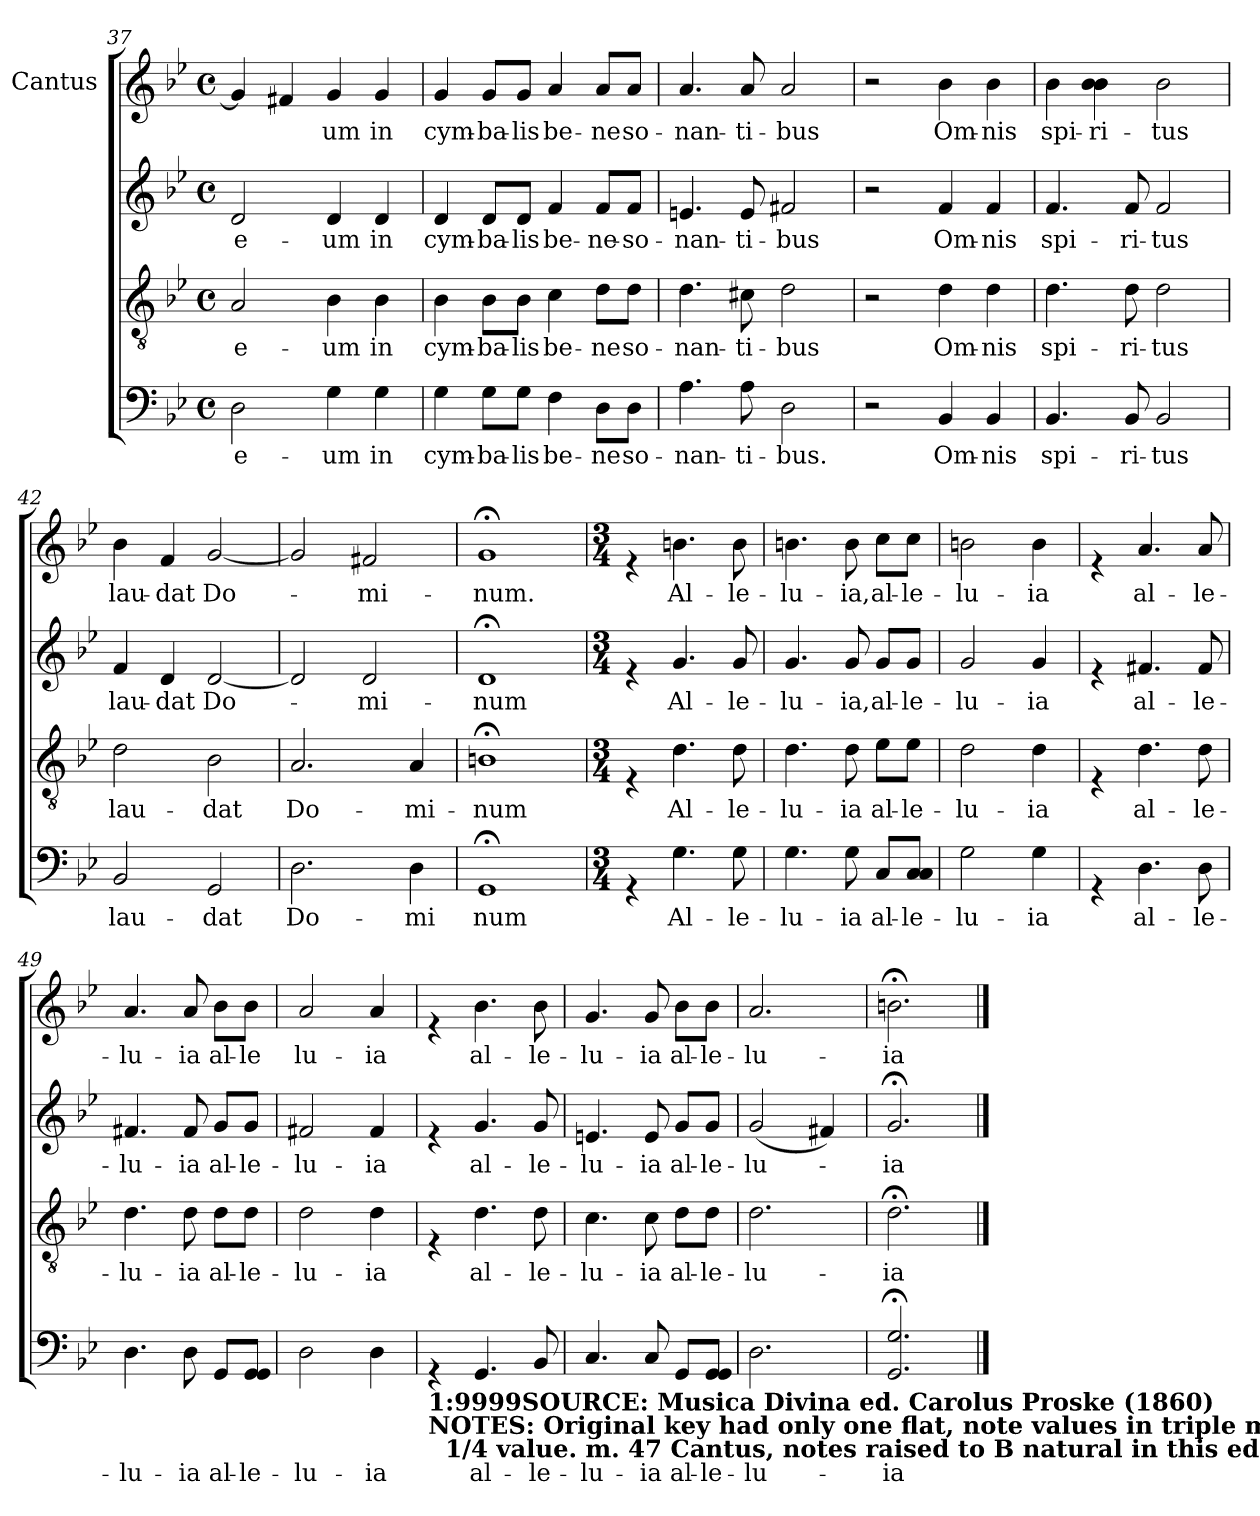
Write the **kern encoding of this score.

**kern	**text	**kern	**text	**kern	**text	**kern	**text
*part4	*part4	*part3	*part3	*part2	*part2	*part1	*part1
*staff4	*staff4	*staff3	*staff3	*staff2	*staff2	*staff1	*staff1
*	*	*	*	*	*	*I"Cantus	*
*clefF4	*	*clefGv2	*	*clefG2	*	*clefG2	*
*k[b-e-]	*	*k[b-e-]	*	*k[b-e-]	*	*k[b-e-]	*
*B-:	*	*B-:	*	*B-:	*	*B-:	*
*M4/4	*	*M4/4	*	*M4/4	*	*M4/4	*
*met(c)	*	*met(c)	*	*met(c)	*	*met(c)	*
=37	=37	=37	=37	=37	=37	=37	=37
!	!LO:LY:b	!	!LO:LY:b	!	!LO:LY:b	!	!
2D\	e-	2A/	e-	2d/	e-	4g/]	.
.	.	.	.	.	.	4f#X/	.
!	!LO:LY:b	!	!LO:LY:b	!	!LO:LY:b	!	!LO:LY:b
4G\	-um	4B-\	-um	4d/	-um	4g/	-um
!	!LO:LY:b	!	!LO:LY:b	!	!LO:LY:b	!	!LO:LY:b
4G\	in	4B-\	in	4d/	in	4g/	in
!!LO:PB:g=z
=38	=38	=38	=38	=38	=38	=38	=38
!	!LO:LY:b	!	!LO:LY:b	!	!LO:LY:b	!	!LO:LY:b
4G\	cym-	4B-\	cym-	4d/	cym-	4g/	cym-
!	!LO:LY:b	!	!LO:LY:b	!	!LO:LY:b	!	!LO:LY:b
8G\L	-ba-	8B-\L	-ba-	8d/L	-ba-	8g/L	-ba-
!	!LO:LY:b	!	!LO:LY:b	!	!LO:LY:b	!	!LO:LY:b
8G\J	-lis	8B-\J	-lis	8d/J	-lis	8g/J	-lis
!	!LO:LY:b	!	!LO:LY:b	!	!LO:LY:b	!	!LO:LY:b
4F\	be-	4c\	be-	4f/	be-	4a/	be-
!	!LO:LY:b	!	!LO:LY:b	!	!LO:LY:b	!	!LO:LY:b
8D\L	-ne	8d\L	-ne	8f/L	-ne-	8a/L	-ne
!	!LO:LY:b	!	!LO:LY:b	!	!LO:LY:b	!	!LO:LY:b
8D\J	so-	8d\J	so-	8f/J	-so-	8a/J	so-
=39	=39	=39	=39	=39	=39	=39	=39
!	!LO:LY:b	!	!LO:LY:b	!	!LO:LY:b	!	!LO:LY:b
4.A\	-nan-	4.d\	-nan-	4.en/	-nan-	4.a/	-nan-
!	!LO:LY:b	!	!LO:LY:b	!	!LO:LY:b	!	!LO:LY:b
8A\	-ti-	8c#X\	-ti-	8e/	-ti-	8a/	-ti-
!	!LO:LY:b	!	!LO:LY:b	!	!LO:LY:b	!	!LO:LY:b
2D\	-bus.	2d\	-bus	2f#X/	-bus	2a/	-bus
=40	=40	=40	=40	=40	=40	=40	=40
*	*	*	*	*	*	*MM90	*
2r	.	2r	.	2r	.	2r	.
!	!LO:LY:b	!	!LO:LY:b	!	!LO:LY:b	!	!LO:LY:b
4BB-/	Om-	4d\	Om-	4f/	Om-	4b-\	Om-
!	!LO:LY:b	!	!LO:LY:b	!	!LO:LY:b	!	!LO:LY:b
4BB-/	-nis	4d\	-nis	4f/	-nis	4b-\	-nis
=41	=41	=41	=41	=41	=41	=41	=41
!	!LO:LY:b	!	!LO:LY:b	!	!LO:LY:b	!	!LO:LY:b
4.BB-/	spi-	4.d\	spi-	4.f/	spi-	4b-\	spi-
!	!	!	!	!	!	!	!LO:LY:b
.	.	.	.	.	.	4b-\ 4b-\ 4b-\	-ri-
!	!LO:LY:b	!	!LO:LY:b	!	!LO:LY:b	!	!
8BB-/	-ri-	8d\	-ri-	8f/	-ri-	.	.
!	!LO:LY:b	!	!LO:LY:b	!	!LO:LY:b	!	!LO:LY:b
2BB-/	-tus	2d\	-tus	2f/	-tus	2b-\	-tus
!!LO:LB:g=z
=42	=42	=42	=42	=42	=42	=42	=42
!	!LO:LY:b	!	!LO:LY:b	!	!LO:LY:b	!	!LO:LY:b
2BB-/	lau-	2d\	lau-	4f/	lau-	4b-\	lau-
!	!	!	!	!	!LO:LY:b	!	!LO:LY:b
.	.	.	.	4d/	-dat	4f/	-dat
!	!LO:LY:b	!	!LO:LY:b	!	!LO:LY:b	!	!LO:LY:b
2GG/	-dat	2B-\	-dat	[<2d/	Do-	[<2g/	Do-
=43	=43	=43	=43	=43	=43	=43	=43
!	!LO:LY:b	!	!LO:LY:b	!	!	!	!
2.D\	Do-	2.A/	Do-	2d/]	.	2g/]	.
!	!	!	!	!	!LO:LY:b	!	!LO:LY:b
.	.	.	.	2d/	-mi-	2f#X/	-mi-
!	!LO:LY:b	!	!LO:LY:b	!	!	!	!
4D\	-mi	4A/	-mi-	.	.	.	.
=44	=44	=44	=44	=44	=44	=44	=44
!	!LO:LY:b	!	!LO:LY:b	!	!LO:LY:b	!	!LO:LY:b
1GG;	num	1Bn;<	-num	1d;	-num	1g;	-num.
=45	=45	=45	=45	=45	=45	=45	=45
*M3/4	*	*M3/4	*	*M3/4	*	*M3/4	*
*	*	*	*	*	*	*MM150	*
4rGG	.	4rE	.	4re	.	4re	.
!	!LO:LY:b	!	!LO:LY:b	!	!LO:LY:b	!	!LO:LY:b
4.G\	Al-	4.d\	Al-	4.g/	Al-	4.bn\	Al-
!	!LO:LY:b	!	!LO:LY:b	!	!LO:LY:b	!	!LO:LY:b
8G\	-le-	8d\	-le-	8g/	-le-	8b\	-le-
=46	=46	=46	=46	=46	=46	=46	=46
*	*	*	*	*	*	*MM140	*
!	!LO:LY:b	!	!LO:LY:b	!	!LO:LY:b	!	!LO:LY:b
4.G\	-lu-	4.d\	-lu-	4.g/	-lu-	4.bn\	-lu-
!	!LO:LY:b	!	!LO:LY:b	!	!LO:LY:b	!	!LO:LY:b
8G\	-ia	8d\	-ia	8g/	-ia,	8b\	-ia,
!	!LO:LY:b	!	!LO:LY:b	!	!LO:LY:b	!	!LO:LY:b
8C/L	al-	8e-\L	al-	8g/L	al-	8cc\L	al-
!	!LO:LY:b	!	!LO:LY:b	!	!LO:LY:b	!	!LO:LY:b
8C/ 8C/J	-le-	8e-\J	-le-	8g/J	-le-	8cc\J	-le-
!!LO:LB:g=z
=47	=47	=47	=47	=47	=47	=47	=47
!	!LO:LY:b	!	!LO:LY:b	!	!LO:LY:b	!	!LO:LY:b
2G\	-lu-	2d\	-lu-	2g/	-lu-	2bn\	-lu-
!	!LO:LY:b	!	!LO:LY:b	!	!LO:LY:b	!	!LO:LY:b
4G\	-ia	4d\	-ia	4g/	-ia	4b\	-ia
=48	=48	=48	=48	=48	=48	=48	=48
4rGG	.	4rE	.	4re	.	4re	.
!	!LO:LY:b	!	!LO:LY:b	!	!LO:LY:b	!	!LO:LY:b
4.D\	al-	4.d\	al-	4.f#X/	al-	4.a/	al-
!	!LO:LY:b	!	!LO:LY:b	!	!LO:LY:b	!	!LO:LY:b
8D\	-le-	8d\	-le-	8f#/	-le-	8a/	-le-
=49	=49	=49	=49	=49	=49	=49	=49
!	!LO:LY:b	!	!LO:LY:b	!	!LO:LY:b	!	!LO:LY:b
4.D\	-lu-	4.d\	-lu-	4.f#X/	-lu-	4.a/	-lu-
!	!LO:LY:b	!	!LO:LY:b	!	!LO:LY:b	!	!LO:LY:b
8D\	-ia	8d\	-ia	8f#/	-ia	8a/	-ia
!	!LO:LY:b	!	!LO:LY:b	!	!LO:LY:b	!	!LO:LY:b
8GG/L	al-	8d\L	al-	8g/L	al-	8b-\L	al-
!	!LO:LY:b	!	!LO:LY:b	!	!LO:LY:b	!	!LO:LY:b
8GG/ 8GG/J	-le-	8d\J	-le-	8g/J	-le-	8b-\J	-le
=50	=50	=50	=50	=50	=50	=50	=50
!	!LO:LY:b	!	!LO:LY:b	!	!LO:LY:b	!	!LO:LY:b
2D\	-lu-	2d\	-lu-	2f#X/	-lu-	2a/	lu-
!	!LO:LY:b	!	!LO:LY:b	!	!LO:LY:b	!	!LO:LY:b
4D\	-ia	4d\	-ia	4f#/	-ia	4a/	-ia
!!LO:LB:g=z
=51	=51	=51	=51	=51	=51	=51	=51
*	*	*	*	*	*	*MM70	*
!LO:TX:b:B:t=1&colon;9999SOURCE&colon; Musica Divina ed. Carolus Proske (1860)\nNOTES&colon;   Original key had only one flat, note values in triple meter section  \n                1/4 value. m. 47 Cantus, notes raised to B natural in this edition.	!	!	!	!	!	!	!
4rGG	.	4rE	.	4re	.	4re	.
!	!LO:LY:b	!	!LO:LY:b	!	!LO:LY:b	!	!LO:LY:b
4.GG/	al-	4.d\	al-	4.g/	al-	4.b-\	al-
!	!LO:LY:b	!	!LO:LY:b	!	!LO:LY:b	!	!LO:LY:b
8BB-/	-le-	8d\	-le-	8g/	-le-	8b-\	-le-
=52	=52	=52	=52	=52	=52	=52	=52
!	!LO:LY:b	!	!LO:LY:b	!	!LO:LY:b	!	!LO:LY:b
4.C/	-lu-	4.c\	-lu-	4.en/	-lu-	4.g/	-lu-
!	!LO:LY:b	!	!LO:LY:b	!	!LO:LY:b	!	!LO:LY:b
8C/	-ia	8c\	-ia	8e/	-ia	8g/	-ia
!	!LO:LY:b	!	!LO:LY:b	!	!LO:LY:b	!	!LO:LY:b
8GG/L	al-	8d\L	al-	8g/L	al-	8b-\L	al-
!	!LO:LY:b	!	!LO:LY:b	!	!LO:LY:b	!	!LO:LY:b
8GG/ 8GG/J	-le-	8d\J	-le-	8g/J	-le-	8b-\J	-le-
=53	=53	=53	=53	=53	=53	=53	=53
!	!LO:LY:b	!	!LO:LY:b	!	!LO:LY:b	!	!LO:LY:b
2.D\	-lu-	2.d\	-lu-	(<2g/	-lu-	2.a/	-lu-
.	.	.	.	4f#X/)	.	.	.
=54	=54	=54	=54	=54	=54	=54	=54
!	!LO:LY:b	!	!LO:LY:b	!	!LO:LY:b	!	!LO:LY:b
2.GG/; 2.G/;	-ia	2.d;<\	-ia	2.g;/	-ia	2.bn;<\	-ia
==	==	==	==	==	==	==	==
*-	*-	*-	*-	*-	*-	*-	*-
